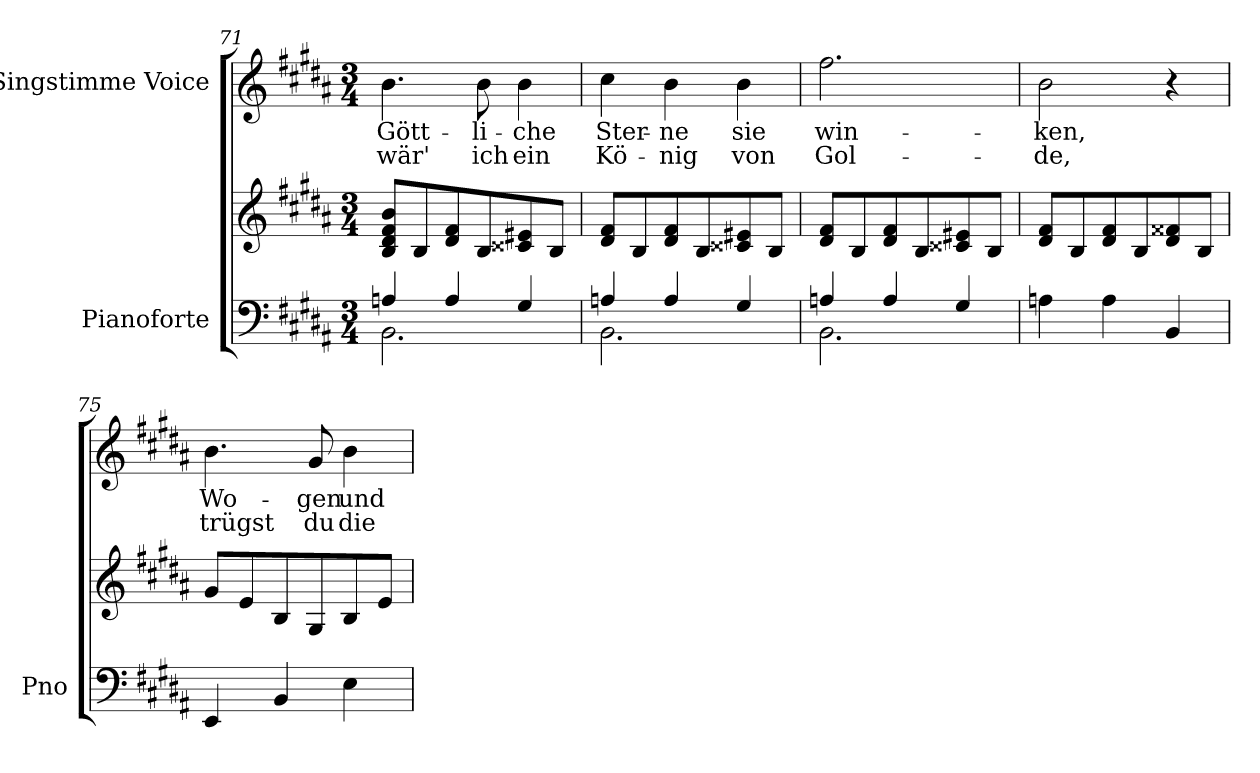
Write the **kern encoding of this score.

**kern	**kern	**kern	**text	**text
*part2	*part2	*part1	*part1	*part1
*staff3	*staff2	*staff1	*staff1	*staff1
*I"Pianoforte	*	*I"Singstimme Voice	*	*
*I'Pno	*	*	*	*
!!LO:LB:g=z
*clefF4	*clefG2	*clefG2	*	*
*k[f#c#g#d#a#]	*k[f#c#g#d#a#]	*k[f#c#g#d#a#]	*	*
*M3/4	*M3/4	*M3/4	*	*
=71	=71	=71	=71	=71
*^	*	*	*	*
!	!	!	!	!LO:LY:b	!LO:LY:b
4An/	2.BB\	8B/ 8d#/ 8f#/ 8b/L	4.b\	Gött-	wär'
.	.	8B/	.	.	.
4A/	.	8d#/ 8f#/	.	.	.
!	!	!	!	!LO:LY:b	!LO:LY:b
.	.	8B/	8b\	-li-	ich
!	!	!	!	!LO:LY:b	!LO:LY:b
4G#/	.	8c##X/ 8e#X/	4b\	-che	ein
.	.	8B/J	.	.	.
=72	=72	=72	=72	=72	=72
!	!	!	!	!LO:LY:b	!LO:LY:b
4An/	2.BB\	8d#/ 8f#/L	4cc#\	Ster-	Kö-
.	.	8B/	.	.	.
!	!	!	!	!LO:LY:b	!LO:LY:b
4A/	.	8d#/ 8f#/	4b\	-ne	-nig
.	.	8B/	.	.	.
!	!	!	!	!LO:LY:b	!LO:LY:b
4G#/	.	8c##X/ 8e#X/	4b\	sie	von
.	.	8B/J	.	.	.
!!LO:LB:g=z
=73	=73	=73	=73	=73	=73
!	!	!	!	!LO:LY:b	!LO:LY:b
4An/	2.BB\	8d#/ 8f#/L	2.ff#\	win-	Gol-
.	.	8B/	.	.	.
4A/	.	8d#/ 8f#/	.	.	.
.	.	8B/	.	.	.
4G#/	.	8c##X/ 8e#X/	.	.	.
.	.	8B/J	.	.	.
*v	*v	*	*	*	*
=74	=74	=74	=74	=74
!	!	!	!LO:LY:b	!LO:LY:b
4An\	8d#/ 8f#/L	2b\	-ken,	-de,
.	8B/	.	.	.
4A\	8d#/ 8f#/	.	.	.
.	8B/	.	.	.
4BB/	8d#/ 8f##X/	4r	.	.
.	8B/J	.	.	.
=75	=75	=75	=75	=75
!	!	!	!LO:LY:b	!LO:LY:b
4EE/	8g#/L	4.b\	Wo-	trügst
.	8e/	.	.	.
4BB/	8B/	.	.	.
!	!	!	!LO:LY:b	!LO:LY:b
.	8G#/	8g#/	-gen	du
!	!	!	!LO:LY:b	!LO:LY:b
4E\	8B/	4b\	und	die
.	8e/J	.	.	.
=	=	=	=	=
*-	*-	*-	*-	*-
